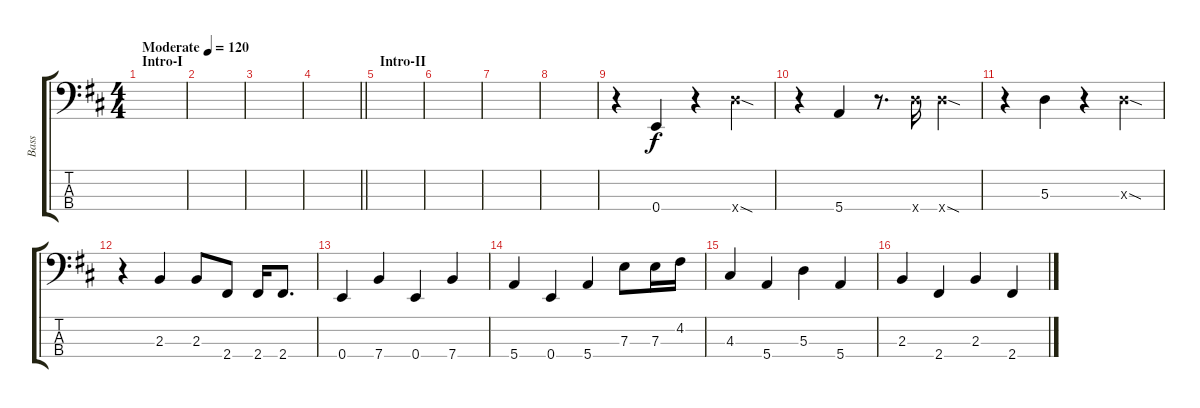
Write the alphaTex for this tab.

\track ("Bass" "Bass") {instrument electricbasspick}
\staff {score tabs}
\tuning (G2 D2 A1 E1) {hide}
\ts (4 4)
\section ("" "Intro-I")
\tempo (120 "Moderate")
\clef f4
\ks d
|
|
|
\barLineRight lightlight
|
\section ("" "Intro-II")
|
|
|
|
r.4 0.4.4 r.4 10.4{sod x}.4 |
r.4 5.4.4 r.8{d} 10.4{x}.16 10.4{sod x}.4 |
r.4 5.3.4 r.4 5.3{sod x}.4 |
r.4 2.3.4 2.3.8 2.4.8 2.4.16 2.4.8{d} |
0.4.4 7.4.4 0.4.4 7.4.4 |
5.4.4 0.4.4 5.4.4 7.3.8 7.3.16 4.2.16 |
4.3.4 5.4.4 5.3.4 5.4.4 |
2.3.4 2.4.4 2.3.4 2.4.4
